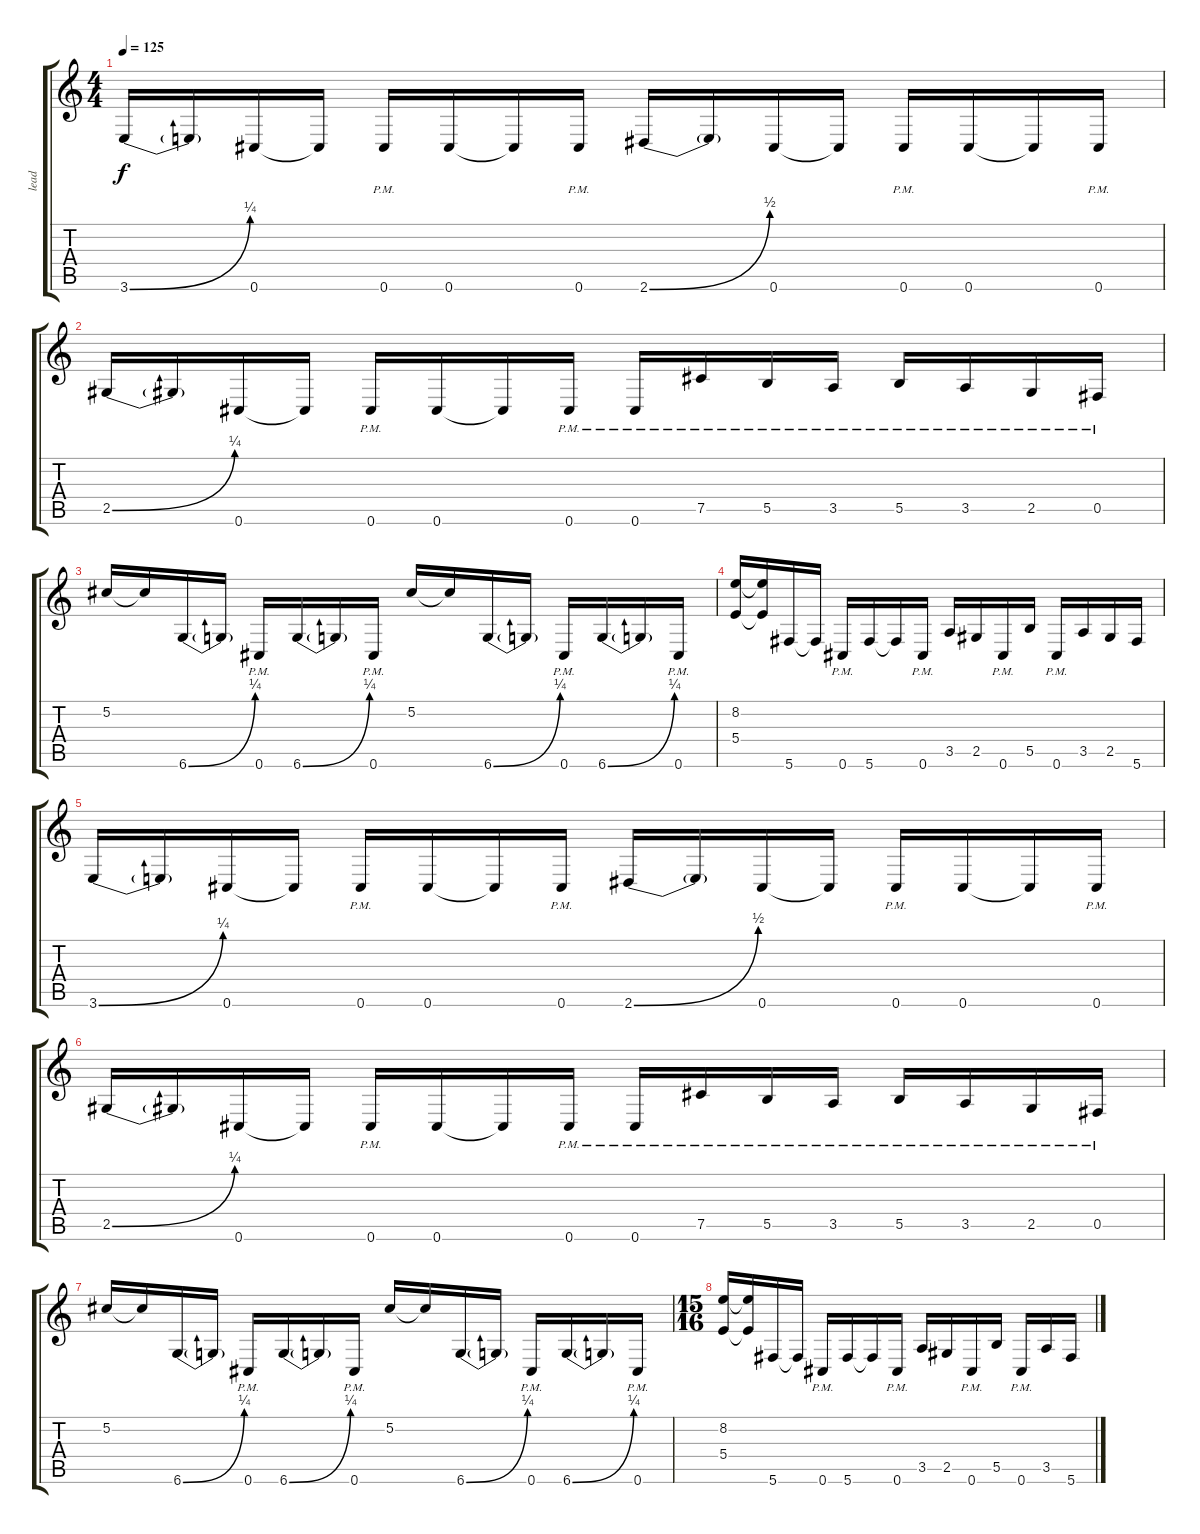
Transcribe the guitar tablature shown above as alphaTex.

\track ("lead" "lead") {instrument distortionguitar}
\staff {score tabs}
\tuning (Db4 Ab3 E3 B2 Gb2 Db2) {hide}
\ts (4 4)
\tempo 125
\clef g2
\ks c
3.6{be (bend 0 0 60 1)}.16{dy f} 3.6{t}.16 0.6.16 0.6{t}.16 0.6{pm}.16 0.6.16 0.6{t}.16 0.6{pm}.16 2.6{be (bend 0 0 60 2)}.16 2.6{t}.16 0.6.16 0.6{t}.16 0.6{pm}.16 0.6.16 0.6{t}.16 0.6{pm}.16 |
2.5{be (bend 0 0 60 1)}.16 2.5{t}.16 0.6.16 0.6{t}.16 0.6{pm}.16 0.6.16 0.6{t}.16 0.6{pm}.16 0.6{pm}.16 7.5{pm}.16 5.5{pm}.16 3.5{pm}.16 5.5{pm}.16 3.5{pm}.16 2.5{pm}.16 0.5{pm}.16 |
5.2.16 5.2{t}.16 6.6{be (bend 0 0 60 1)}.16 6.6{t}.16 0.6{pm}.16 6.6{be (bend 0 0 60 1)}.16 6.6{t}.16 0.6{pm}.16 5.2.16 5.2{t}.16 6.6{be (bend 0 0 60 1)}.16 6.6{t}.16 0.6{pm}.16 6.6{be (bend 0 0 60 1)}.16 6.6{t}.16 0.6{pm}.16 |
(8.2 5.4).16 (8.2{t} 5.4{t}).16 5.6.16 5.6{t}.16 0.6{pm}.16 5.6.16 5.6{t}.16 0.6{pm}.16 3.5.16 2.5.16 0.6{pm}.16 5.5.16 0.6{pm}.16 3.5.16 2.5.16 5.6.16 |
3.6{be (bend 0 0 60 1)}.16 3.6{t}.16 0.6.16 0.6{t}.16 0.6{pm}.16 0.6.16 0.6{t}.16 0.6{pm}.16 2.6{be (bend 0 0 60 2)}.16 2.6{t}.16 0.6.16 0.6{t}.16 0.6{pm}.16 0.6.16 0.6{t}.16 0.6{pm}.16 |
2.5{be (bend 0 0 60 1)}.16 2.5{t}.16 0.6.16 0.6{t}.16 0.6{pm}.16 0.6.16 0.6{t}.16 0.6{pm}.16 0.6{pm}.16 7.5{pm}.16 5.5{pm}.16 3.5{pm}.16 5.5{pm}.16 3.5{pm}.16 2.5{pm}.16 0.5{pm}.16 |
5.2.16 5.2{t}.16 6.6{be (bend 0 0 60 1)}.16 6.6{t}.16 0.6{pm}.16 6.6{be (bend 0 0 60 1)}.16 6.6{t}.16 0.6{pm}.16 5.2.16 5.2{t}.16 6.6{be (bend 0 0 60 1)}.16 6.6{t}.16 0.6{pm}.16 6.6{be (bend 0 0 60 1)}.16 6.6{t}.16 0.6{pm}.16 |
\ts (15 16)
(8.2 5.4).16 (8.2{t} 5.4{t}).16 5.6.16 5.6{t}.16 0.6{pm}.16 5.6.16 5.6{t}.16 0.6{pm}.16 3.5.16 2.5.16 0.6{pm}.16 5.5.16 0.6{pm}.16 3.5.16 5.6.16
